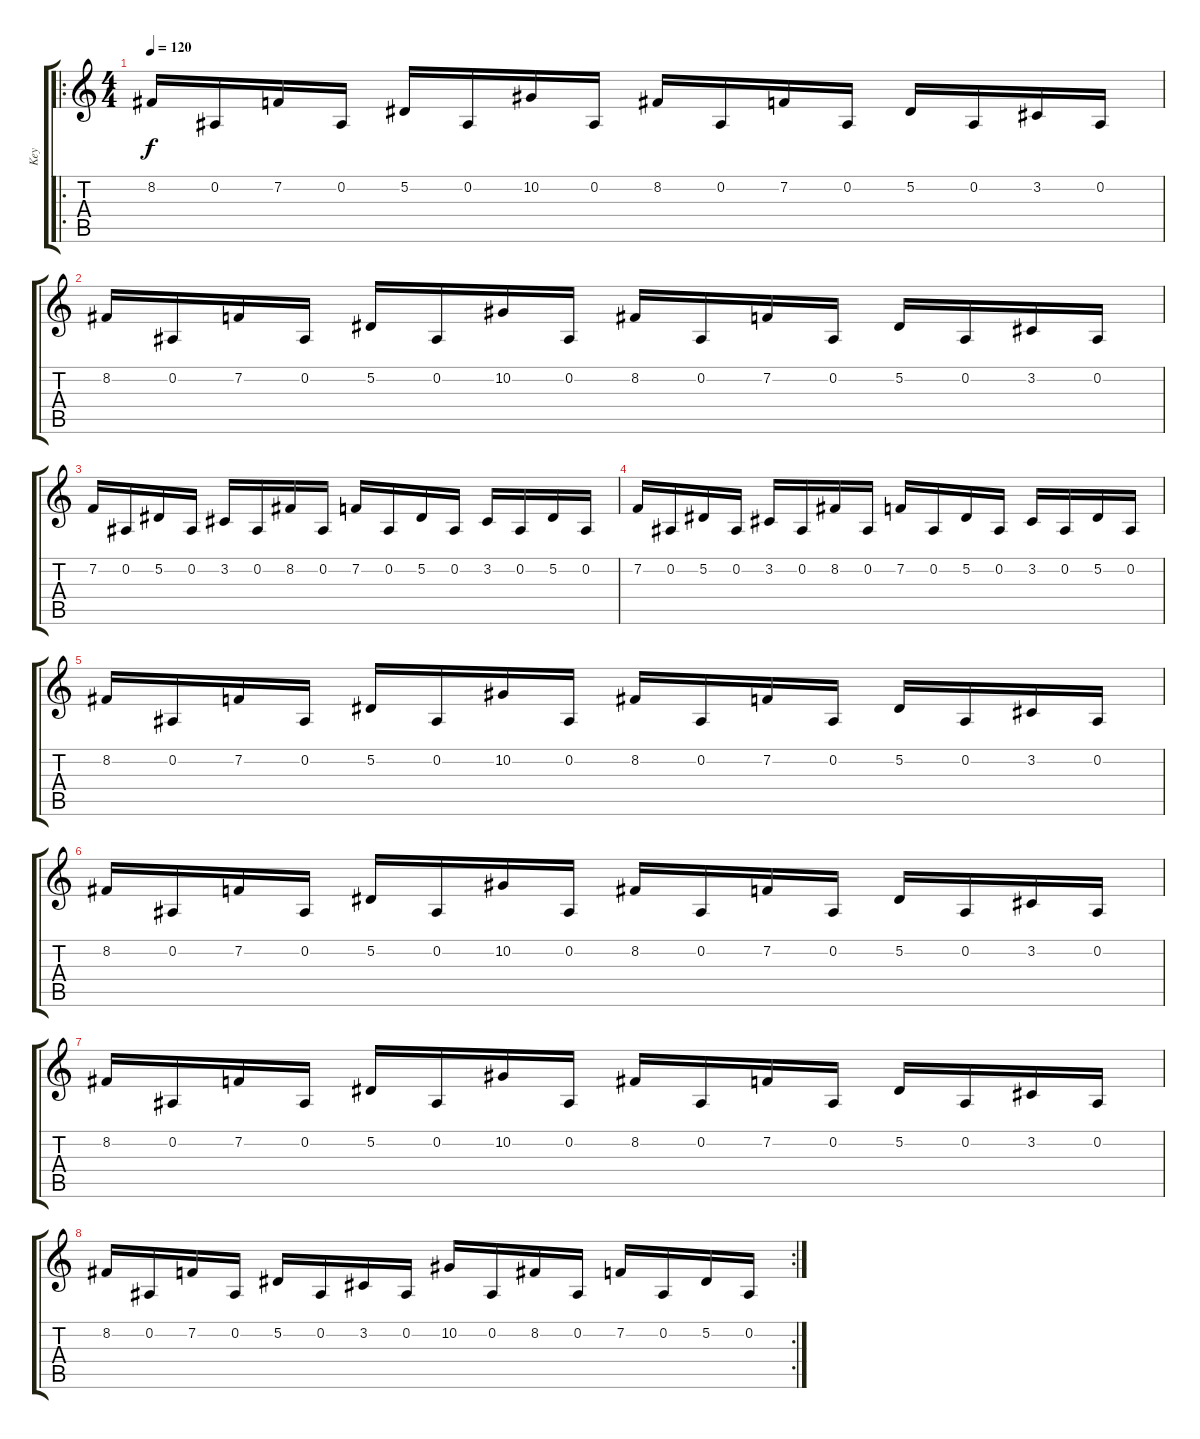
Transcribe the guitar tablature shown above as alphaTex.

\track ("Key" "Key") {instrument stringensemble1}
\staff {score tabs}
\tuning (Eb4 Bb3 Gb3 Db3 Ab2 Eb2) {hide}
\ro
\ts (4 4)
\tempo 120
\clef g2
\ks c
8.2.16{dy f} 0.2.16 7.2.16 0.2.16 5.2.16 0.2.16 10.2.16 0.2.16 8.2.16 0.2.16 7.2.16 0.2.16 5.2.16 0.2.16 3.2.16 0.2.16 |
8.2.16 0.2.16 7.2.16 0.2.16 5.2.16 0.2.16 10.2.16 0.2.16 8.2.16 0.2.16 7.2.16 0.2.16 5.2.16 0.2.16 3.2.16 0.2.16 |
7.2.16 0.2.16 5.2.16 0.2.16 3.2.16 0.2.16 8.2.16 0.2.16 7.2.16 0.2.16 5.2.16 0.2.16 3.2.16 0.2.16 5.2.16 0.2.16 |
7.2.16 0.2.16 5.2.16 0.2.16 3.2.16 0.2.16 8.2.16 0.2.16 7.2.16 0.2.16 5.2.16 0.2.16 3.2.16 0.2.16 5.2.16 0.2.16 |
8.2.16 0.2.16 7.2.16 0.2.16 5.2.16 0.2.16 10.2.16 0.2.16 8.2.16 0.2.16 7.2.16 0.2.16 5.2.16 0.2.16 3.2.16 0.2.16 |
8.2.16 0.2.16 7.2.16 0.2.16 5.2.16 0.2.16 10.2.16 0.2.16 8.2.16 0.2.16 7.2.16 0.2.16 5.2.16 0.2.16 3.2.16 0.2.16 |
8.2.16 0.2.16 7.2.16 0.2.16 5.2.16 0.2.16 10.2.16 0.2.16 8.2.16 0.2.16 7.2.16 0.2.16 5.2.16 0.2.16 3.2.16 0.2.16 |
\rc 2
8.2.16 0.2.16 7.2.16 0.2.16 5.2.16 0.2.16 3.2.16 0.2.16 10.2.16 0.2.16 8.2.16 0.2.16 7.2.16 0.2.16 5.2.16 0.2.16
